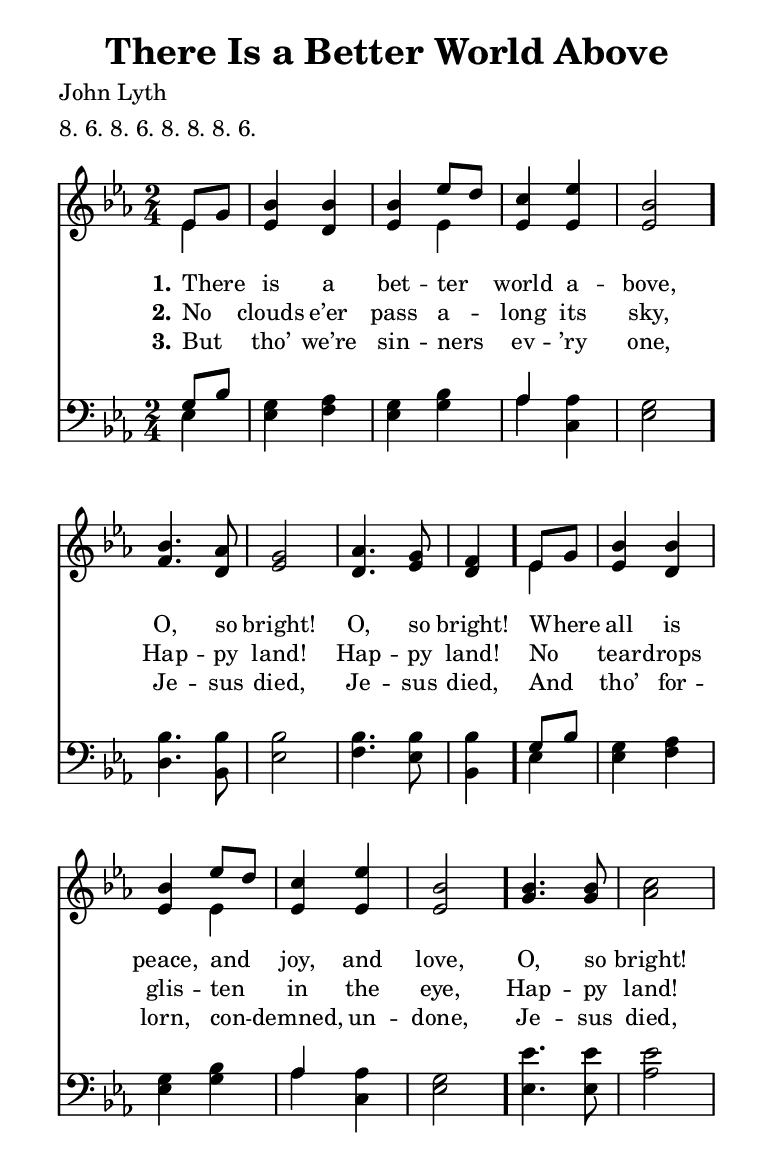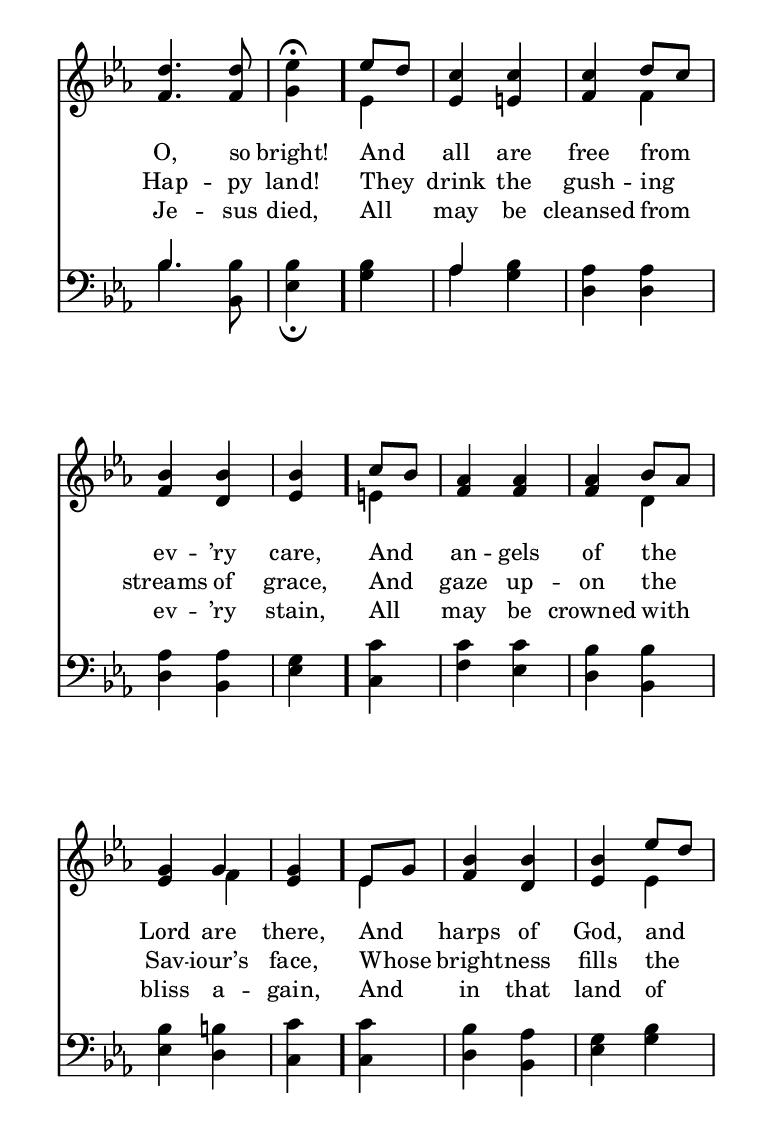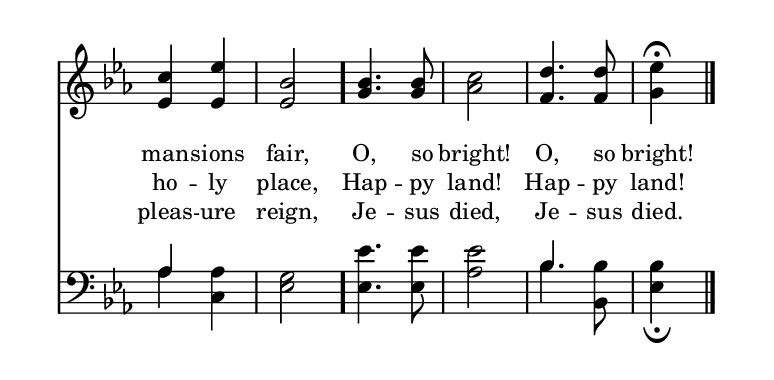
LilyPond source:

\include "common/global.ily"
\paper {
  \include "common/paper.ily"
}

\header{
  hymnnumber = "267"
  title = "There Is a Better World Above"
  tunename = "Better World"
  meter = "8. 6. 8. 6. 8. 8. 8. 6."
  poet = "John Lyth"
  composer = ""
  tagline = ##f
}

ta = { \tempo 4=90 }
tb = { \tempo 4=45 }

global = {
  \include "common/overrides.ily"
  \override Staff.TimeSignature.style = #'numbered
  \time 2/4
  \override Score.MetronomeMark.transparent = ##t % hide all fermata changes too
  \ta
  \key ees \major
  \partial 4
  \autoBeamOff
}

notesSoprano = {
\global
\relative c' {

  ees8[ g] | bes4 bes | bes ees8[ d] | c4 ees | bes2 |
  bes4. aes8 | g2 | aes4. g8 | f4
  ees8[ g] | bes4 bes | bes ees8[ d] | c4 ees | bes2 |
  bes4. bes8 | c2 | d4. d8 | \tb ees4\fermata \ta

  ees8[ d] | c4 c | c d8[ c] | bes4 bes | bes
  c8[ bes] | aes4 aes | aes bes8[ aes] | g4 g | g
  ees8[ g] | bes4 bes | bes ees8[ d] | c4 ees | bes2 |
  bes4. bes8 | c2 | d4. d8 | \tb ees4\fermata \ta

  \bar "|."

}
}

notesAlto = {
\global
\relative e' {

  ees4 | ees d | ees ees | ees ees | ees2 |
  f4. d8 | ees2 | d4. ees8 | d4
  ees4 | ees d | ees ees | ees ees | ees2 |
  g4. g8 | aes2 | f4. f8 | g4

  ees4 | ees e | f f | f d | ees
  e4 | f f | f d | ees f | ees
  ees4 | f d | ees ees | ees ees | ees2 |
  g4. g8 | aes2 | f4. f8 | g4

}
}

notesTenor = {
\global
\relative a {

  g8[ bes] | g4 aes | g bes | aes aes | g2 |
  bes4. bes8 | bes2 | bes4. bes8 | bes4
  g8[ bes] | g4 aes | g bes | aes aes | g2 |
  ees'4. ees8 | ees2 | bes4. bes8 | bes4

  bes4 | aes bes | aes aes | aes aes | g
  c4 | c c | bes bes | bes b | c
  c4 | bes aes | g bes | aes aes | g2
  ees'4. ees8 | ees2 | bes4. bes8 | bes4

}
}

notesBass = {
\global
\relative f {

  ees4 | ees f | ees g | aes c, | ees2 |
  d4. bes8 | ees2 | f4. ees8 | bes4
  ees4 | ees f | ees g | aes c, | ees2 |
  ees4. ees8 | aes2 | bes4. bes,8 | ees4_\fermata

  g4 aes g | d d | d bes | ees
  c4 | f ees | d bes | ees d | c
  c4 | d bes | ees g | aes c, | ees2 |
  ees4. ees8 | aes2 | bes4. bes,8 | ees4_\fermata

}
}

wordsA = \lyricmode {
\set stanza = "1."

There is a bet -- ter world a -- bove, \bar "."
O, so bright! O, so bright! \bar "."
Where all is peace, and joy, and love, \bar "."
O, so bright! O, so bright! \bar "."
And all are free from ev -- ’ry care, \bar "."
And an -- gels of the Lord are there, \bar "."
And harps of God, and man -- sions fair, \bar "."
O, so bright! O, so bright! \bar "."

}

wordsB = \lyricmode {
\set stanza = "2."

No clouds e’er pass a -- long its sky,
Hap -- py land! Hap -- py land!
No tear -- drops glis -- ten in the eye,
Hap -- py land! Hap -- py land!
They drink the gush -- ing streams of grace,
And gaze up -- on the Sav -- iour’s face,
Whose bright -- ness fills the ho -- ly place,
Hap -- py land! Hap -- py land!

}

wordsC = \lyricmode {
\set stanza = "3."

But tho’ we’re sin -- ners ev -- ’ry one,
Je -- sus died, Je -- sus died,
And tho’ for -- lorn, con -- demned, un -- done,
Je -- sus died, Je -- sus died,
All may be cleansed from ev -- ’ry stain,
All may be crowned with bliss a -- gain,
And in that land of pleas -- ure reign,
Je -- sus died, Je -- sus died.

}

\score {
  \context ChoirStaff <<
    \context Staff = upper <<
      \set Staff.autoBeaming = ##f
      \set ChoirStaff.systemStartDelimiter = #'SystemStartBar
      \set ChoirStaff.printPartCombineTexts = ##f
      \partcombine #'(2 . 9) \notesSoprano \notesAlto
      \context NullVoice = sopranos { \voiceOne << \notesSoprano >> }
      \context NullVoice = altos { \voiceTwo << \notesAlto >> }
      \context Lyrics = one   \lyricsto sopranos \wordsA
      \context Lyrics = two   \lyricsto sopranos \wordsB
      \context Lyrics = three \lyricsto sopranos \wordsC
    >>
    \context Staff = men <<
      \set Staff.autoBeaming = ##f
      \clef bass
      \set ChoirStaff.printPartCombineTexts = ##f
      \partcombine #'(2 . 9) \notesTenor \notesBass
      \context NullVoice = tenors { \voiceOne << \notesTenor >> }
      \context NullVoice = basses { \voiceTwo << \notesBass >> }
    >>
  >>
  \layout {
    \include "common/layout.ily"
  }
  \midi{
    \include "common/midi.ily"
  }
}

\version "2.19.49"  % necessary for upgrading to future LilyPond versions.

% vi:set et ts=2 sw=2 ai nocindent syntax=lilypond:
